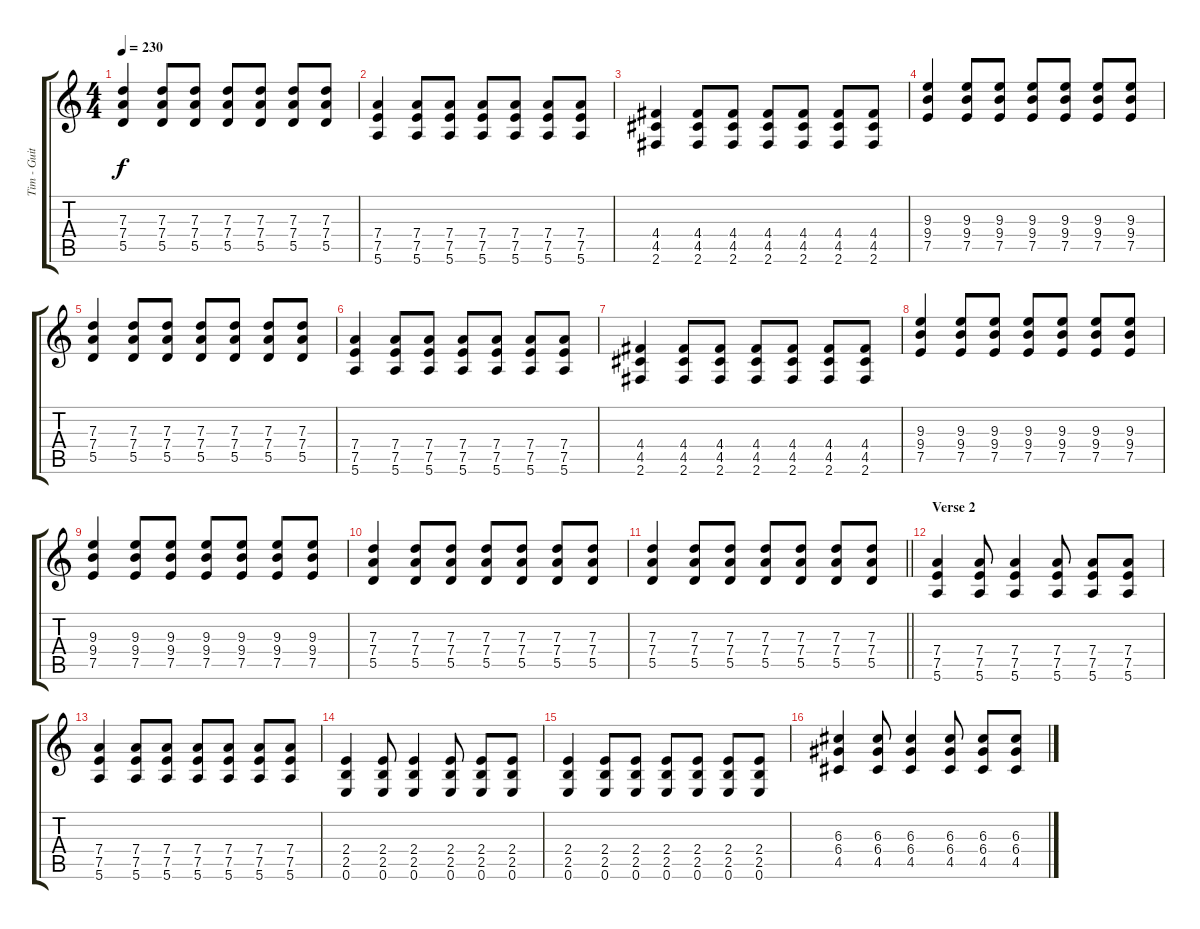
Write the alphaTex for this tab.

\track ("Tim - Guitar" "Tim - Guit") {instrument distortionguitar}
\staff {score tabs}
\tuning (E4 B3 G3 D3 A2 E2) {hide}
\ts (4 4)
\tempo 230
\clef g2
\ks c
(7.3 7.4 5.5).4{dy f} (7.3 7.4 5.5).8 (7.3 7.4 5.5).8 (7.3 7.4 5.5).8 (7.3 7.4 5.5).8 (7.3 7.4 5.5).8 (7.3 7.4 5.5).8 |
(7.4 7.5 5.6).4 (7.4 7.5 5.6).8 (7.4 7.5 5.6).8 (7.4 7.5 5.6).8 (7.4 7.5 5.6).8 (7.4 7.5 5.6).8 (7.4 7.5 5.6).8 |
(4.4 4.5 2.6).4 (4.4 4.5 2.6).8 (4.4 4.5 2.6).8 (4.4 4.5 2.6).8 (4.4 4.5 2.6).8 (4.4 4.5 2.6).8 (4.4 4.5 2.6).8 |
(9.3 9.4 7.5).4 (9.3 9.4 7.5).8 (9.3 9.4 7.5).8 (9.3 9.4 7.5).8 (9.3 9.4 7.5).8 (9.3 9.4 7.5).8 (9.3 9.4 7.5).8 |
(7.3 7.4 5.5).4 (7.3 7.4 5.5).8 (7.3 7.4 5.5).8 (7.3 7.4 5.5).8 (7.3 7.4 5.5).8 (7.3 7.4 5.5).8 (7.3 7.4 5.5).8 |
(7.4 7.5 5.6).4 (7.4 7.5 5.6).8 (7.4 7.5 5.6).8 (7.4 7.5 5.6).8 (7.4 7.5 5.6).8 (7.4 7.5 5.6).8 (7.4 7.5 5.6).8 |
(4.4 4.5 2.6).4 (4.4 4.5 2.6).8 (4.4 4.5 2.6).8 (4.4 4.5 2.6).8 (4.4 4.5 2.6).8 (4.4 4.5 2.6).8 (4.4 4.5 2.6).8 |
(9.3 9.4 7.5).4 (9.3 9.4 7.5).8 (9.3 9.4 7.5).8 (9.3 9.4 7.5).8 (9.3 9.4 7.5).8 (9.3 9.4 7.5).8 (9.3 9.4 7.5).8 |
(9.3 9.4 7.5).4 (9.3 9.4 7.5).8 (9.3 9.4 7.5).8 (9.3 9.4 7.5).8 (9.3 9.4 7.5).8 (9.3 9.4 7.5).8 (9.3 9.4 7.5).8 |
(7.3 7.4 5.5).4 (7.3 7.4 5.5).8 (7.3 7.4 5.5).8 (7.3 7.4 5.5).8 (7.3 7.4 5.5).8 (7.3 7.4 5.5).8 (7.3 7.4 5.5).8 |
\barLineRight lightlight
(7.3 7.4 5.5).4 (7.3 7.4 5.5).8 (7.3 7.4 5.5).8 (7.3 7.4 5.5).8 (7.3 7.4 5.5).8 (7.3 7.4 5.5).8 (7.3 7.4 5.5).8 |
\section ("" "Verse 2")
(7.4 7.5 5.6).4{volume 13} (7.4 7.5 5.6).8 (7.4 7.5 5.6).4 (7.4 7.5 5.6).8 (7.4 7.5 5.6).8 (7.4 7.5 5.6).8 |
(7.4 7.5 5.6).4 (7.4 7.5 5.6).8 (7.4 7.5 5.6).8 (7.4 7.5 5.6).8 (7.4 7.5 5.6).8 (7.4 7.5 5.6).8 (7.4 7.5 5.6).8 |
(2.4 2.5 0.6).4 (2.4 2.5 0.6).8 (2.4 2.5 0.6).4 (2.4 2.5 0.6).8 (2.4 2.5 0.6).8 (2.4 2.5 0.6).8 |
(2.4 2.5 0.6).4 (2.4 2.5 0.6).8 (2.4 2.5 0.6).8 (2.4 2.5 0.6).8 (2.4 2.5 0.6).8 (2.4 2.5 0.6).8 (2.4 2.5 0.6).8 |
(6.3 6.4 4.5).4 (6.3 6.4 4.5).8 (6.3 6.4 4.5).4 (6.3 6.4 4.5).8 (6.3 6.4 4.5).8 (6.3 6.4 4.5).8
